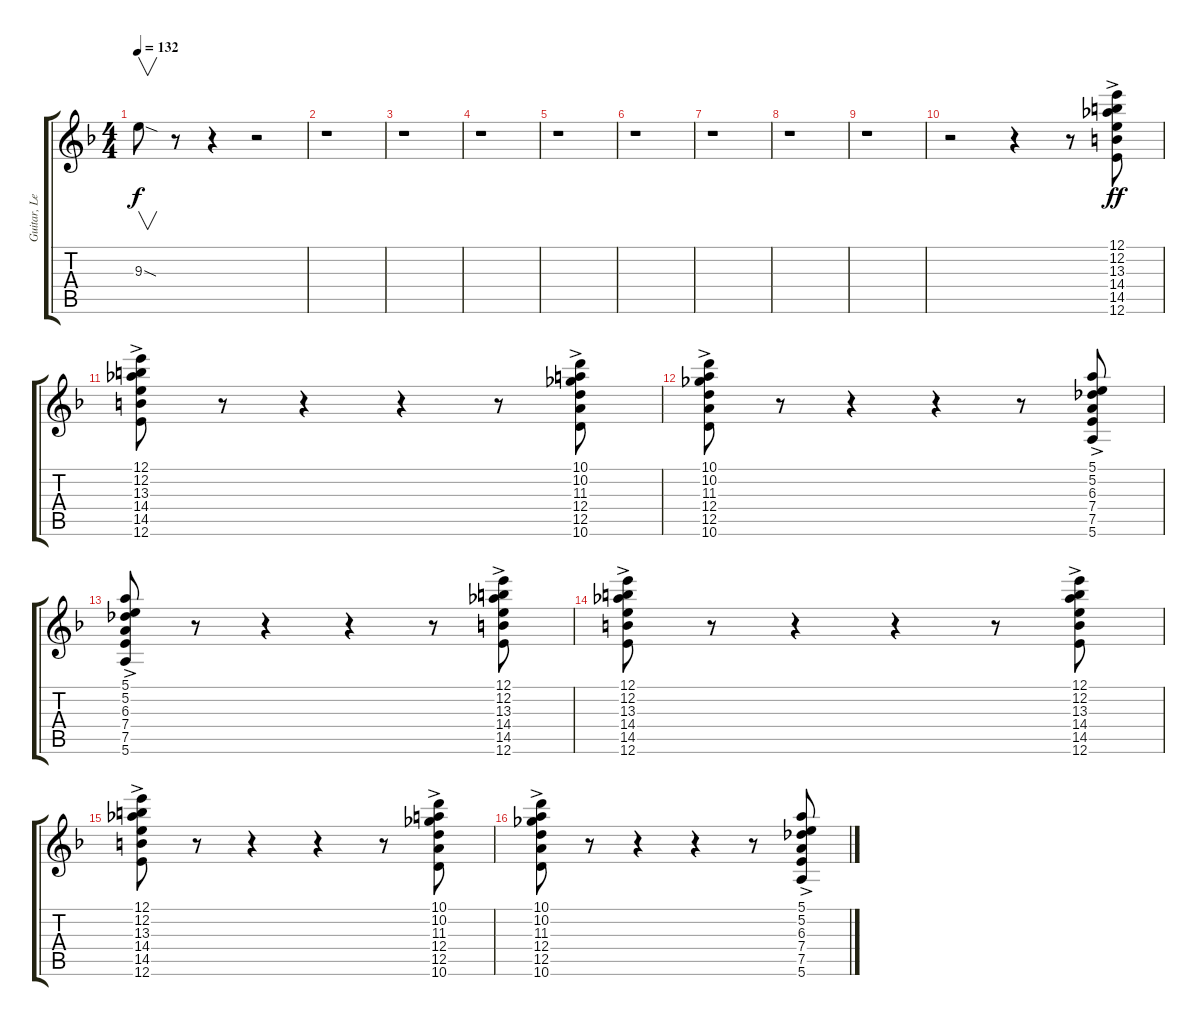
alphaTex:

\track ("Guitar, Lead" "Guitar, Le") {instrument distortionguitar}
\staff {score tabs}
\tuning (E4 B3 G3 D3 A2 E2) {hide}
\ts (4 4)
\tempo 132
\clef g2
\ks f
9.3{sod t}.8{v dy f} r.8 r.4 r.2 |
r.1 |
r.1 |
r.1 |
r.1 |
r.1 |
r.1 |
r.1 |
r.1 |
r.2 r.4 r.8 (12.1{ac} 12.2{ac} 13.3{ac} 14.4{ac} 14.5{ac} 12.6{ac}).8{dy ff} |
(12.1{ac} 12.2{ac} 13.3{ac} 14.4{ac} 14.5{ac} 12.6{ac}).8 r.8 r.4 r.4 r.8 (10.1{ac} 10.2{ac} 11.3{ac} 12.4{ac} 12.5{ac} 10.6{ac}).8 |
(10.1{ac} 10.2{ac} 11.3{ac} 12.4{ac} 12.5{ac} 10.6{ac}).8 r.8 r.4 r.4 r.8 (5.1{ac} 5.2{ac} 6.3{ac} 7.4{ac} 7.5{ac} 5.6{ac}).8 |
(5.1{ac} 5.2{ac} 6.3{ac} 7.4{ac} 7.5{ac} 5.6{ac}).8 r.8 r.4 r.4 r.8 (12.1{ac} 12.2{ac} 13.3{ac} 14.4{ac} 14.5{ac} 12.6{ac}).8 |
(12.1{ac} 12.2{ac} 13.3{ac} 14.4{ac} 14.5{ac} 12.6{ac}).8 r.8 r.4 r.4 r.8 (12.1{ac} 12.2{ac} 13.3{ac} 14.4{ac} 14.5{ac} 12.6{ac}).8 |
(12.1{ac} 12.2{ac} 13.3{ac} 14.4{ac} 14.5{ac} 12.6{ac}).8 r.8 r.4 r.4 r.8 (10.1{ac} 10.2{ac} 11.3{ac} 12.4{ac} 12.5{ac} 10.6{ac}).8 |
(10.1{ac} 10.2{ac} 11.3{ac} 12.4{ac} 12.5{ac} 10.6{ac}).8 r.8 r.4 r.4 r.8 (5.1{ac} 5.2{ac} 6.3{ac} 7.4{ac} 7.5{ac} 5.6{ac}).8
